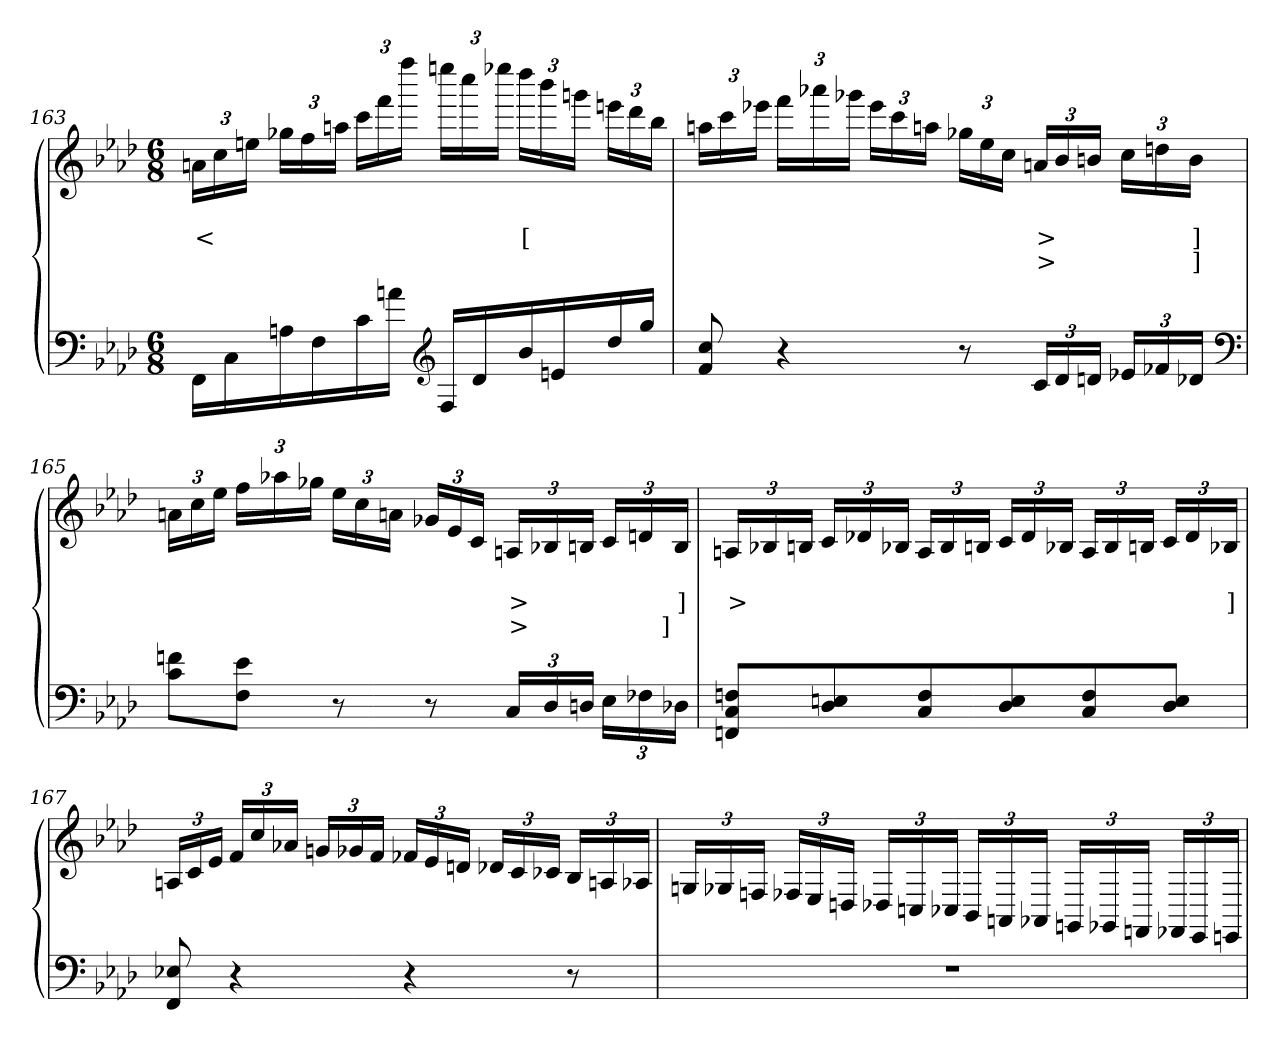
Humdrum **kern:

**kern	**kern	**text	**text	**text
*part2	*part1	*part1	*part1	*part1
*staff2	*staff1	*staff1	*staff1	*staff1
*clefF4	*clefG2	*	*	*
*k[b-e-a-d-]	*k[b-e-a-d-]	*	*	*
*M6/8	*M6/8	*	*	*
=163	=163	=163	=163	=163
16FFLL	24anLL	.	<	.
.	24cc	.	.	.
16C	.	.	.	.
.	24eenJJ	.	.	.
16An	24gg-XLL	.	.	.
.	24ff	.	.	.
16F	.	.	.	.
.	24aanJJ	.	.	.
16c	24cccLL	.	.	.
.	24fff	.	.	.
16anJJ	.	.	.	.
.	24ffffJJ	.	.	.
*clefG2	*	*	*	*
16FLL	24eeeenLL	.	.	.
.	24cccc	.	.	.
16d-	.	.	.	.
.	24eeee-XJJ	.	.	.
16b-	24dddd-LL	.	[	.
.	24bbb-	.	.	.
16en	.	.	.	.
.	24gggnJJ	.	.	.
16dd-	24eeenLL	.	.	.
.	24ddd-	.	.	.
16ggJJ	.	.	.	.
.	24bb-JJ	.	.	.
=164	=164	=164	=164	=164
8cc 8f	24aanLL	.	.	.
.	24ccc	.	.	.
.	24eee-XJJ	.	.	.
4r	24fffLL	.	.	.
.	24aaa-X	.	.	.
.	24ggg-XJJ	.	.	.
.	24eee-LL	.	.	.
.	24ccc	.	.	.
.	24aanJJ	.	.	.
8r	24gg-LL	.	.	.
.	24ee-	.	.	.
.	24ccJJ	.	.	.
24cLL	24anLL	.	>	>
24d-	24b-	.	.	.
24dnJJ	24bnJJ	.	.	.
24e-XLL	24ccLL	.	.	.
24f-X	24ddn	.	.	.
24d-XJJ	24bJJ	.	]	]
*clefF4	*	*	*	*
=165	=165	=165	=165	=165
8fn 8cL	24anLL	.	.	.
.	24cc	.	.	.
.	24ee-JJ	.	.	.
8e- 8FJ	24ffLL	.	.	.
.	24aa-X	.	.	.
.	24gg-XJJ	.	.	.
8r	24ee-LL	.	.	.
.	24cc	.	.	.
.	24anJJ	.	.	.
8r	24g-LL	.	.	.
.	24e-	.	.	.
.	24cJJ	.	.	.
24CLL	24AnLL	.	>	>
24D-	24B-X	.	.	.
24DnJJ	24BnJJ	.	.	.
24E-LL	24cLL	.	.	.
24F-X	24dn	.	.	.
24D-XJJ	24BJJ	.	]	]
=166	=166	=166	=166	=166
8Fn 8C 8FFnL	24AnLL	.	>	.
.	24B-X	.	.	.
.	24BnJJ	.	.	.
8En 8D-	24cLL	.	.	.
.	24d-X	.	.	.
.	24B-XJJ	.	.	.
8F 8C	24ALL	.	.	.
.	24B-	.	.	.
.	24BnJJ	.	.	.
8E 8D-	24cLL	.	.	.
.	24d-	.	.	.
.	24B-XJJ	.	.	.
8F 8C	24ALL	.	.	.
.	24B-	.	.	.
.	24BnJJ	.	.	.
8E 8D-J	24cLL	.	.	.
.	24d-	.	.	.
.	24B-XJJ	.	]	.
=167	=167	=167	=167	=167
8E-X 8FF	24AnLL	.	.	.
.	24c	.	.	.
.	24e-JJ	.	.	.
4r	24fLL	.	.	.
.	24cc	.	.	.
.	24a-XJJ	.	.	.
.	24gnLL	.	.	.
.	24g-X	.	.	.
.	24fJJ	.	.	.
4r	24f-XLL	.	.	.
.	24e-	.	.	.
.	24dnJJ	.	.	.
.	24d-XLL	.	.	.
.	24c	.	.	.
.	24c-XJJ	.	.	.
8r	24B-LL	.	.	.
.	24An	.	.	.
.	24A-XJJ	.	.	.
=168	=168	=168	=168	=168
2.r	24GnLL	.	.	.
.	24G-X	.	.	.
.	24FnJJ	.	.	.
.	24F-XLL	.	.	.
.	24E-	.	.	.
.	24DnJJ	.	.	.
.	24D-XLL	.	.	.
.	24Cn	.	.	.
.	24C-XJJ	.	.	.
.	24BB-LL	.	.	.
.	24AAn	.	.	.
.	24AA-XJJ	.	.	.
.	24GGnLL	.	.	.
.	24GG-X	.	.	.
.	24FFnJJ	.	.	.
.	24FF-XLL	.	.	.
.	24EE-	.	.	.
.	24EEnJJ	.	.	.
=	=	=	=	=
*-	*-	*-	*-	*-
